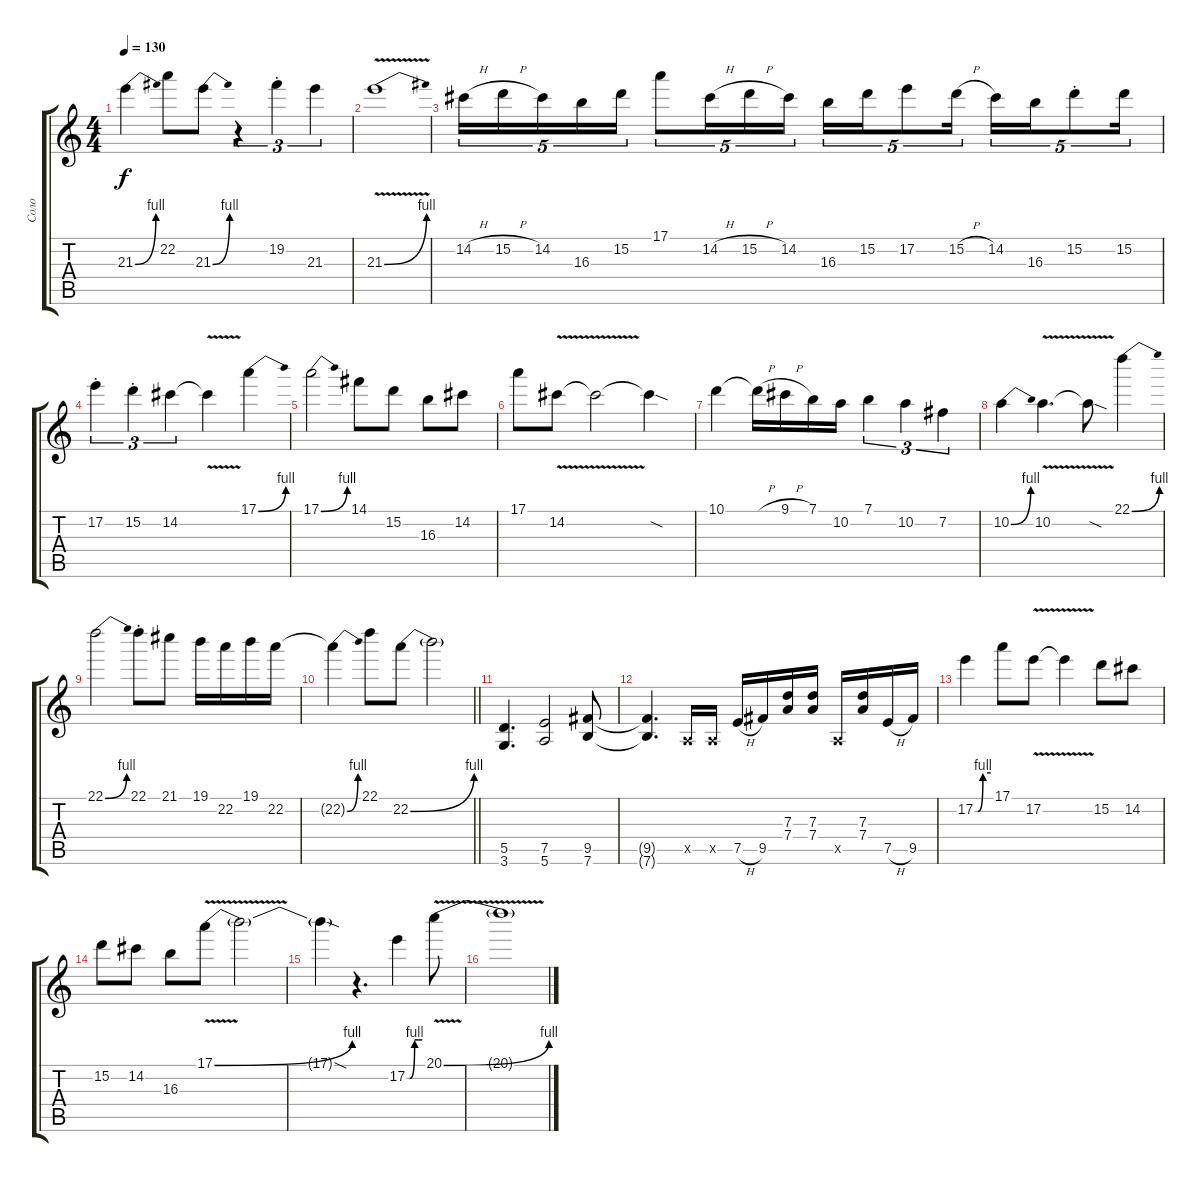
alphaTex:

\track ("Соло" "Соло") {instrument distortionguitar}
\staff {score tabs}
\tuning (E4 B3 G3 D3 A2 E2) {hide}
\ts (4 4)
\tempo 130
\clef g2
\ks c
21.3{be (bend 0 0 60 4)}.4{dy f} 22.2.8 21.3{be (bend 0 0 60 4)}.8 r.4{tu (3 2)} 19.2{st}.4{tu (3 2)} 21.3.4{tu (3 2)} |
21.3{be (bend 0 0 60 4) v}.1 |
14.2{h}.16{tu (5 4)} 15.2{h}.16{tu (5 4)} 14.2.16{tu (5 4)} 16.3.16{tu (5 4)} 15.2.16{tu (5 4)} 17.1.8{tu (5 4)} 14.2{h}.16{tu (5 4)} 15.2{h}.16{tu (5 4)} 14.2.16{tu (5 4)} 16.3.16{tu (5 4)} 15.2.16{tu (5 4)} 17.2.8{tu (5 4)} 15.2{h}.16{tu (5 4)} 14.2.16{tu (5 4)} 16.3.16{tu (5 4)} 15.2{st}.8{tu (5 4)} 15.2.16{tu (5 4)} |
17.2{st}.4{tu (3 2)} 15.2{st}.4{tu (3 2)} 14.2.4{tu (3 2)} 14.2{v t}.4 17.1{be (bend 0 0 60 4)}.4 |
17.1{be (bend 0 0 60 4)}.2 14.1.8 15.2.8 16.3.8 14.2.8 |
17.1.8 14.2{v}.8 14.2{t}.2 14.2{sod t}.4 |
10.1.4 10.1{h t}.16 9.1{h}.16 7.1.16 10.2.16 7.1.4{tu (3 2)} 10.2.4{tu (3 2)} 7.2.4{tu (3 2)} |
10.2{be (bend 0 0 60 4)}.4 10.2{v}.4{d} 10.2{sod t}.8 22.1{be (bend 0 0 60 4)}.4 |
22.1{be (bend 0 0 60 4)}.2 22.1{st}.8 21.1.8 19.1.16 22.2.16 19.1.16 22.2.16 |
\barLineRight lightlight
22.2{be (bend 0 0 60 4) t}.4 22.1.8 22.2{be (bend 0 0 60 4)}.8 22.2{t}.2 |
(5.5 3.6).4{d} (7.5 5.6).2 (9.5 7.6).8 |
(9.5{t} 7.6{t}).4{d} 0.5{x}.16 0.5{x}.16 7.5{h}.16 9.5.16 (7.3 7.4).16 (7.3 7.4).16 0.5{x}.16 (7.3 7.4).16 7.5{h}.16 9.5.16 |
17.2{be (custom 0 0 10 0 30 4 60 4)}.4 17.1.8 17.2{v}.8 17.2{t}.4 15.2.8 14.2.8 |
15.2.8 14.2.8 16.3.8 17.1{be (bend 0 0 60 4) v}.8 17.1{t}.2 |
17.1{sod t}.4 r.4{d} 17.2{be (custom 0 0 10 0 30 4 46 4 60 4)}.4 20.1{be (bend 0 0 60 4) v}.8 |
20.1{t}.1
